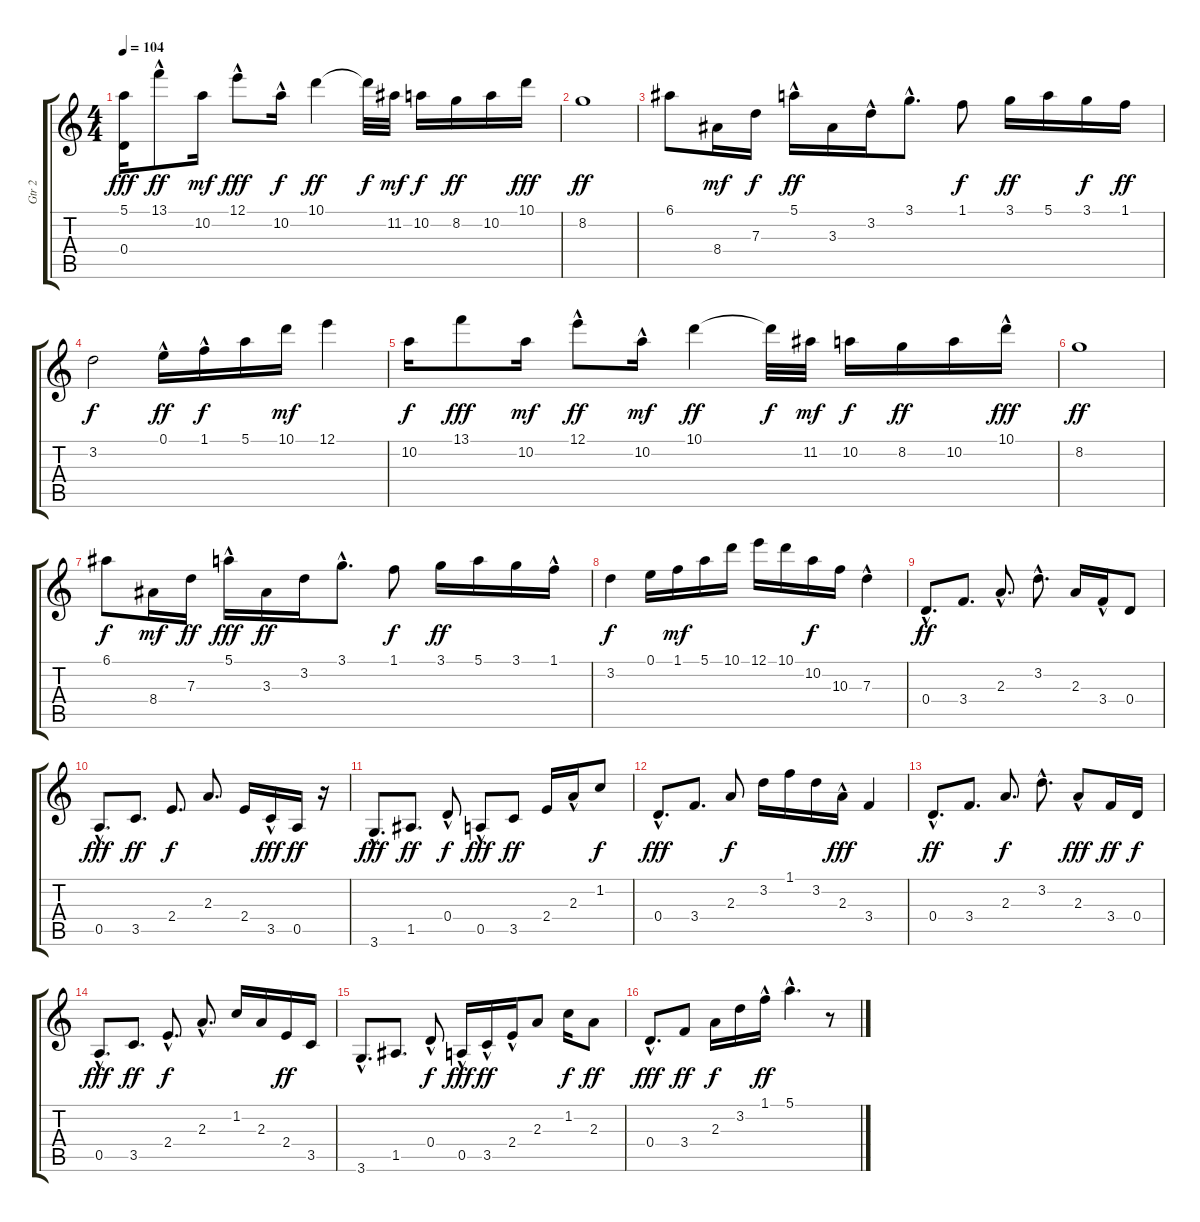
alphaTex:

\track ("Gtr 2" "Gtr 2") {instrument acousticguitarsteel}
\staff {score tabs}
\tuning (E4 B3 G3 D3 A2 E2) {hide}
\ts (4 4)
\tempo 104
\clef g2
\ks c
(5.1 0.4).16{dy fff} 13.1{hac}.8{dy ff} 10.2.16{dy mf} 12.1{hac}.8{dy fff} 10.2{hac}.16{dy f} 10.1.4{dy ff} 10.1{t}.32{dy f} 11.2.32{dy mf} 10.2.16{dy f} 8.2.16{dy ff} 10.2.16 10.1.16{dy fff} |
8.2.1{dy ff} |
6.1.8 8.4.16{dy mf} 7.3.16{dy f} 5.1{hac}.16{dy ff} 3.3.16 3.2{hac}.16 3.1{hac}.8{d} 1.1.8{dy f} 3.1.16{dy ff} 5.1.16 3.1.16{dy f} 1.1.16{dy ff} |
3.2.2{dy f} 0.1{hac}.16{dy ff} 1.1{hac}.16{dy f} 5.1.16 10.1.16{dy mf} 12.1.4 |
10.2.16{dy f} 13.1.8{dy fff} 10.2.16{dy mf} 12.1{hac}.8{dy ff} 10.2{hac}.16{dy mf} 10.1.4{dy ff} 10.1{t}.32{dy f} 11.2.32{dy mf} 10.2.16{dy f} 8.2.16{dy ff} 10.2.16 10.1{hac}.16{dy fff} |
8.2.1{dy ff} |
6.1.8{dy f} 8.4.16{dy mf} 7.3.16{dy ff} 5.1{hac}.16{dy fff} 3.3.16{dy ff} 3.2.16 3.1{hac}.8{d} 1.1.8{dy f} 3.1.16{dy ff} 5.1.16 3.1.16 1.1{hac}.16 |
3.2.4{dy f} 0.1.16 1.1.16{dy mf} 5.1.16 10.1.16 12.1.16 10.1.16 10.2.16{dy f} 10.3.16 7.3{hac}.4 |
0.4{hac}.8{d dy ff} 3.4.8{d} 2.3{hac}.8{d} 3.2{hac}.8{d} 2.3.16 3.4{hac}.16 0.4.8 |
0.5{hac}.8{d dy fff} 3.5.8{d dy ff} 2.4.8{d dy f} 2.3.8{d} 2.4.16 3.5{hac}.16{dy fff} 0.5.16{dy ff} r.16 |
3.6{hac}.8{d dy fff} 1.5.8{d dy ff} 0.4{hac}.8{dy f} 0.5{hac}.8{dy fff} 3.5.8{dy ff} 2.4.16 2.3{hac}.16 1.2.8{dy f} |
0.4{hac}.8{d dy fff} 3.4.8{d} 2.3.8{dy f} 3.2.16 1.1.16 3.2.16 2.3{hac}.16{dy fff} 3.4.4 |
0.4{hac}.8{d dy ff} 3.4.8{d} 2.3.8{d dy f} 3.2{hac}.8{d} 2.3{hac}.8{dy fff} 3.4.16{dy ff} 0.4.16{dy f} |
0.5{hac}.8{d dy fff} 3.5.8{d dy ff} 2.4{hac}.8{d dy f} 2.3{hac}.8{d} 1.2.16 2.3.16 2.4.16{dy ff} 3.5.16 |
3.6{hac}.8{d} 1.5.8{d} 0.4{hac}.8{dy f} 0.5{hac}.16{dy fff} 3.5{hac}.16{dy ff} 2.4{hac}.16 2.3.8 1.2.16{dy f} 2.3.8{dy ff} |
0.4{hac}.8{d dy fff} 3.4.8{dy ff} 2.3.16{dy f} 3.2.16 1.1{hac}.16{dy ff} 5.1{hac}.4{d} r.8
